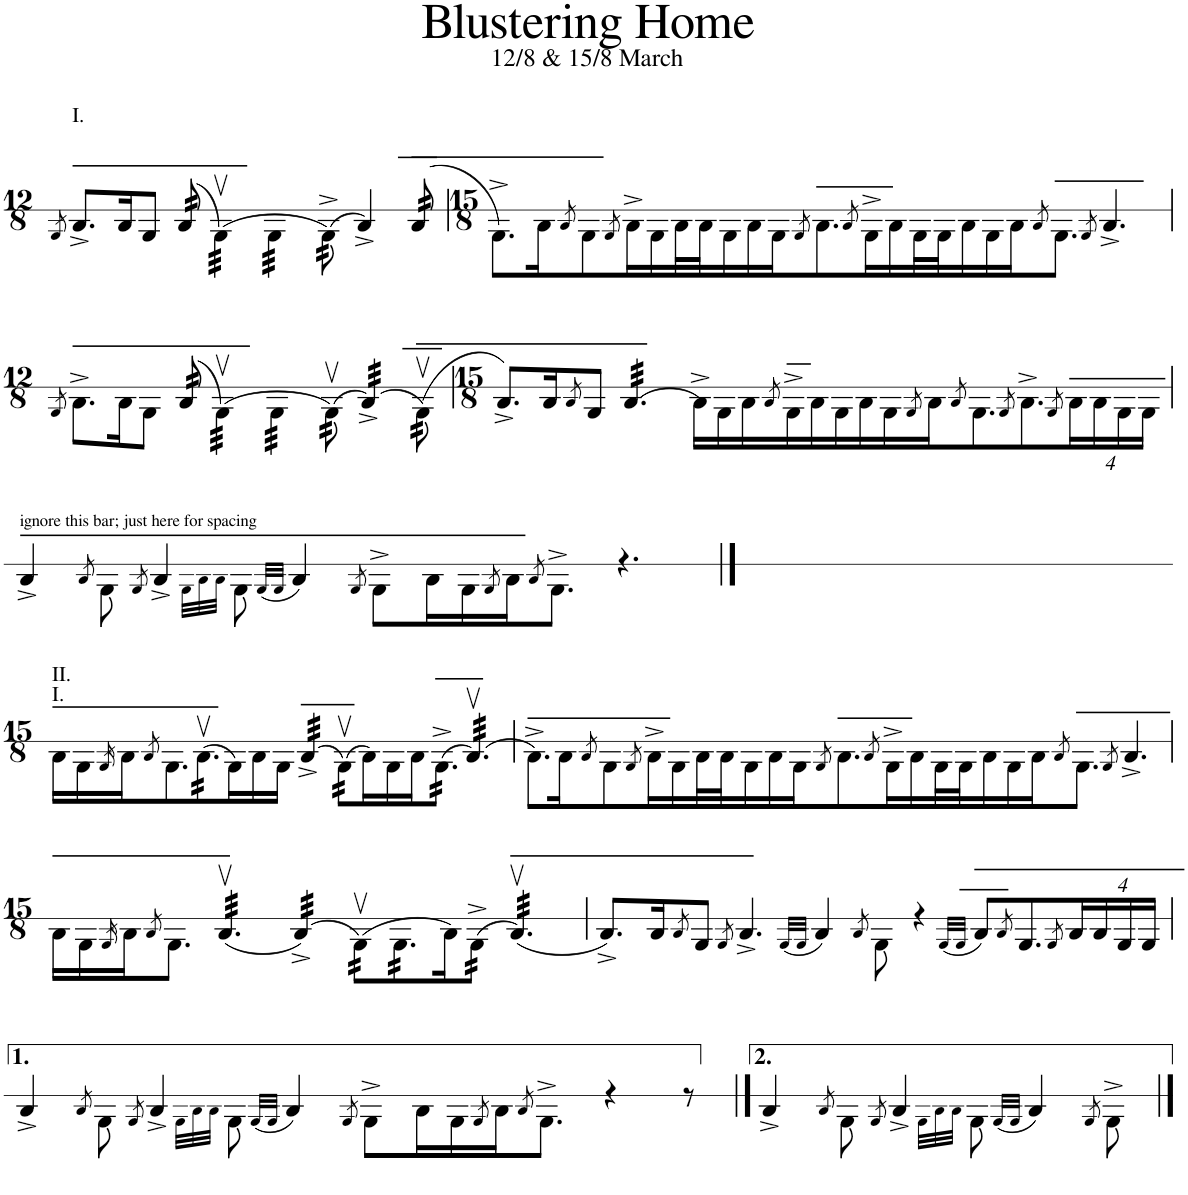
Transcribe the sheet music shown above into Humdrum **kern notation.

**kern
*part1
*staff1
*I"Piano
*I'Pno
*stria1
*clefG2
*k[]
*M12/8
=1
8qa/
!LO:TX:a:t=I.
8.cc^/L
16cc/K
8a/J
*tremolo
(32cc/
(32cc/
(32cc/
(32cc/
(32av\)LLL
(32av\)
(32av\)
(32av\)
(32av\)
(32av\)
(32av\)
(32av\)JJJ
32a\LLL
32a\
32a\
32a\
32a\
32a\
32a\
32a\JJJ
(32a^\)
(32a^\)
(32a^\)
(32a^\)
*Xtremolo
4cc^/)
*tremolo
(32cc/
(32cc/
(32cc/
(32cc/
*Xtremolo
=2
*M15/8
8.a^\L)
16cc\K
8qcc/
8a\
8qa/
16cc^\L
16a\
32cc\L
32cc\J
16a\
16cc\
16a\J
8qa/
8.cc\
8qcc/
16a^\L
16cc\
32a\L
32a\J
16cc\
16a\
16cc\J
8qcc/
8.a\J
8qa/
4.cc^/
!!LO:LB:g=z
=3
*M12/8
8qa/
8.cc^\L
16cc\K
8a\J
*tremolo
(32cc/
(32cc/
(32cc/
(32cc/
(32av\)LLL
(32av\)
(32av\)
(32av\)
(32av\)
(32av\)
(32av\)
(32av\)JJJ
32a\LLL
32a\
32a\
32a\
32a\
32a\
32a\
32a\JJJ
(32av\)
(32av\)
(32av\)
(32av\)
(32cc^/)LLL
(32cc^/)
(32cc^/)
(32cc^/)
(32cc^/)
(32cc^/)
(32cc^/)
(32cc^/)JJJ
(32av\)
(32av\)
(32av\)
(32av\)
*Xtremolo
=4
*M15/8
8.cc^/L)
16cc/K
8qcc/
8a/J
*tremolo
(32cc/LLL
(32cc/
(32cc/
(32cc/
(32cc/
(32cc/
(32cc/
(32cc/
(32cc/
(32cc/
(32cc/
(32cc/JJJ
*Xtremolo
16cc^\LL)
16a\
16cc\
8qcc/
16a^\
16cc\
16a\
16cc\
16a\
8qa/
16cc\J
8qcc/
8.a\
8qa/
8.cc^\
8qa/
*Xbrackettup
64%3cc\L
64%3cc\
64%3a\
64%3a\JJ
!!LO:LB:g=z
=5
!LO:TX:a:t=ignore this bar; just here for spacing
4cc^/
8qcc/
8a\
8qa/
4cc^/
32qa\LLL
32qcc\
32qcc\JJJ
8a\
(32qa/LLL
32qa/JJJ
4cc/)
8qa/
8a^\L
16cc\L
16a\
8qa/
16cc\J
8qcc/
8.a^\J
4.r
==6
16ryy
16ryy
4ryy
2ryy
1ryy
!!LO:LB:g=z
=7-
*M15/8
!LO:TX:a:t=I.
!LO:TX:a:t=II.
16cc\LL
16a\
16qa/
16cc\J
8qcc/
8.a\
*tremolo
(32ccv\LLL
(32ccv\
(32ccv\
(32ccv\
(32ccv\
(32ccv\JJJ
*Xtremolo
16a\L)
16cc\
16a\JJ
*tremolo
(32cc^/LLL
(32cc^/
(32cc^/
(32cc^/
(32cc^/
(32cc^/
(32cc^/
(32cc^/JJJ
(32av\)LLL
(32av\)
(32av\)
(32av\)
*Xtremolo
16cc\L)
16a\
16cc\J
*tremolo
(32a^\LLL
(32a^\
(32a^\
(32a^\
(32a^\
(32a^\JJJ
(32ccv/)LLL
(32ccv/)
(32ccv/)
(32ccv/)
(32ccv/)
(32ccv/)
(32ccv/)
(32ccv/)
(32ccv/)
(32ccv/)
(32ccv/)
(32ccv/)JJJ
*Xtremolo
=8
8.cc^\L)
16cc\K
8qcc/
8a\
8qa/
16cc^\L
16a\
32cc\L
32cc\J
16a\
16cc\
16a\J
8qa/
8.cc\
8qcc/
16a^\L
16cc\
32a\L
32a\J
16cc\
16a\
16cc\J
8qcc/
8.a\J
8qa/
4.cc^/
!!LO:LB:g=z
=9
*M15/8
16cc\LL
16a\
16qa/
16cc\J
8qcc/
8.a\J
*tremolo
(32ccv/LLL
(32ccv/
(32ccv/
(32ccv/
(32ccv/
(32ccv/
(32ccv/
(32ccv/
(32ccv/
(32ccv/
(32ccv/
(32ccv/JJJ
(32cc^/)LLL
(32cc^/)
(32cc^/)
(32cc^/)
(32cc^/)
(32cc^/)
(32cc^/)
(32cc^/)JJJ
(32av\)LLL
(32av\)
(32av\)
(32av\)
32a\LLL
32a\
32a\
32a\
32a\
32a\JJJ
*Xtremolo
16cc\K)
*tremolo
(32a^\
(32a^\
(32a^\
(32a^\JJJ
(32ccv/)LLL
(32ccv/)
(32ccv/)
(32ccv/)
(32ccv/)
(32ccv/)
(32ccv/)
(32ccv/)
(32ccv/)
(32ccv/)
(32ccv/)
(32ccv/)JJJ
*Xtremolo
=10
8.cc^/L)
16cc/K
8qcc/
8a/J
8qa/
4.cc^/
(32qa/LLL
32qa/JJJ
4cc/)
8qcc/
8a\
4r
(32qa/LLL
32qa/JJJ
8cc/L)
8qcc/
8.a/
8qa/
64%3cc/L
64%3cc/
64%3a/
64%3a/JJ
!!LO:LB:g=z
=11
4cc^/
8qcc/
8a\
8qa/
4cc^/
32qa\LLL
32qcc\
32qcc\JJJ
8a\
(32qa/LLL
32qa/JJJ
4cc/)
8qa/
8a^\L
16cc\L
16a\
8qa/
16cc\J
8qcc/
8.a^\J
4r
8r
==12
4cc^/
8qcc/
8a\
8qa/
4cc^/
32qa\LLL
32qcc\
32qcc\JJJ
8a\
(32qa/LLL
32qa/JJJ
4cc/)
8qa/
8a^\
==
*-
